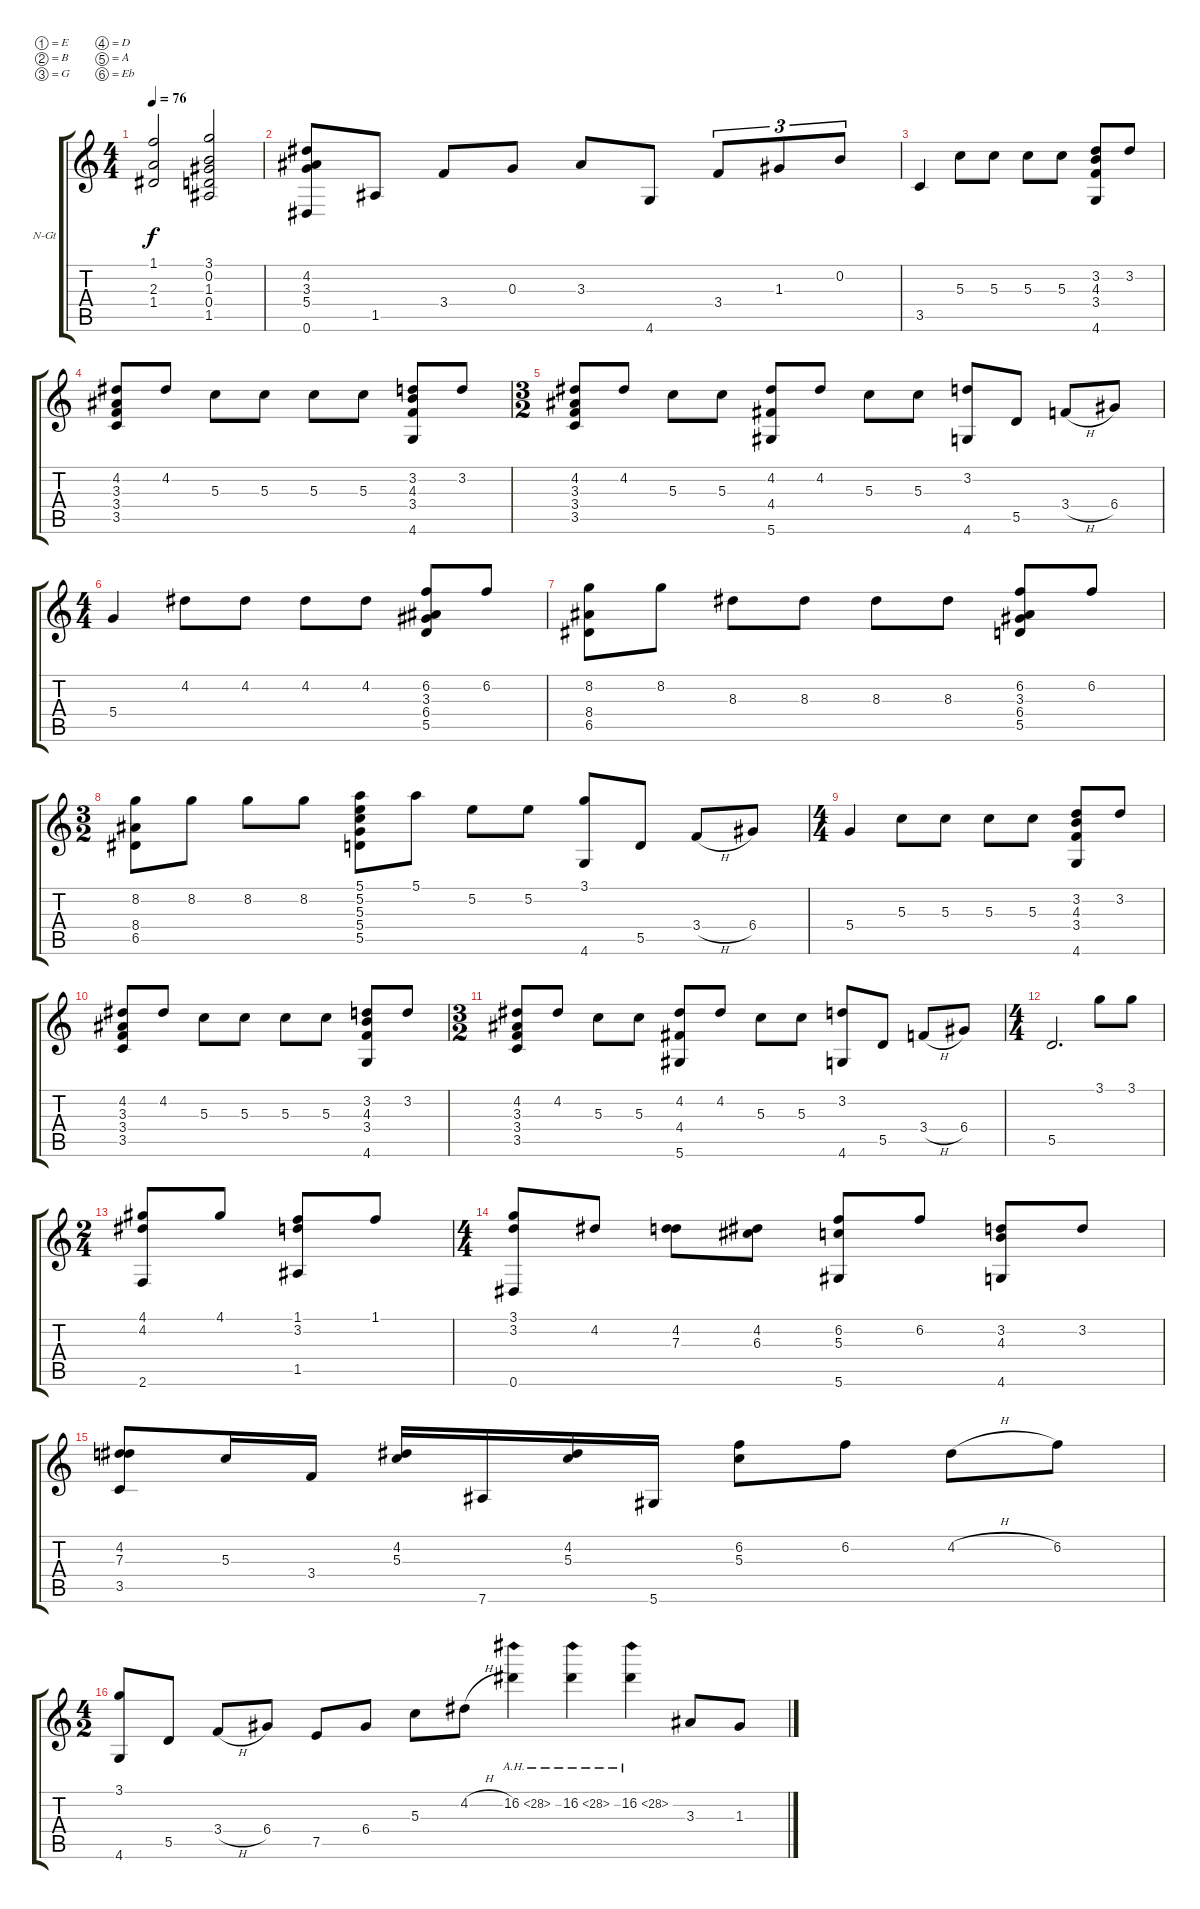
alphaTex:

\bracketExtendMode groupsimilarinstruments
\firstSystemTrackNameOrientation horizontal
\otherSystemsTrackNameOrientation horizontal
\track ("" "N-Gt") {instrument acousticguitarnylon}
\staff {score tabs}
\tuning (E4 B3 G3 D3 A2 Eb2)
\ts (4 4)
\tempo 76
\clef g2
\ks c
(1.1 2.3 1.4).2{dy f} (3.1 0.2 1.3 0.4 1.5).2 |
(4.2 3.3 5.4 0.6).8 1.5.8 3.4.8 0.3.8 3.3.8 4.6.8 3.4.8{tu (3 2)} 1.3.8{tu (3 2)} 0.2.8{tu (3 2)} |
3.5.4 5.3.8 5.3.8 5.3.8 5.3.8 (3.2 4.3 3.4 4.6).8 3.2.8 |
(4.2 3.3 3.4 3.5).8 4.2.8 5.3.8 5.3.8 5.3.8 5.3.8 (3.2 4.3 3.4 4.6).8 3.2.8 |
\ts (3 2)
(4.2 3.3 3.4 3.5).8 4.2.8 5.3.8 5.3.8 (4.2 4.4 5.6).8 4.2.8 5.3.8 5.3.8 (3.2 4.6).8 5.5.8 3.4{h}.8 6.4.8 |
\ts (4 4)
5.4.4 4.2.8 4.2.8 4.2.8 4.2.8 (6.2 3.3 6.4 5.5).8 6.2.8 |
(8.2 8.4 6.5).8 8.2.8 8.3.8 8.3.8 8.3.8 8.3.8 (6.2 3.3 6.4 5.5).8 6.2.8 |
\ts (3 2)
(8.2 8.4 6.5).8 8.2.8 8.2.8 8.2.8 (5.1 5.2 5.3 5.4 5.5).8 5.1.8 5.2.8 5.2.8 (3.1 4.6).8 5.5.8 3.4{h}.8 6.4.8 |
\ts (4 4)
5.4.4 5.3.8 5.3.8 5.3.8 5.3.8 (3.2 4.3 3.4 4.6).8 3.2.8 |
(4.2 3.3 3.4 3.5).8 4.2.8 5.3.8 5.3.8 5.3.8 5.3.8 (3.2 4.3 3.4 4.6).8 3.2.8 |
\ts (3 2)
(4.2 3.3 3.4 3.5).8 4.2.8 5.3.8 5.3.8 (4.2 4.4 5.6).8 4.2.8 5.3.8 5.3.8 (3.2 4.6).8 5.5.8 3.4{h}.8 6.4.8 |
\ts (4 4)
5.5.2{d} 3.1.8 3.1.8 |
\ts (2 4)
(4.1 4.2 2.6).8 4.1.8 (1.1 3.2 1.5).8 1.1.8 |
\ts (4 4)
(3.1 3.2 0.6).8 4.2.8 (4.2 7.3).8 (4.2 6.3).8 (6.2 5.3 5.6).8 6.2.8 (3.2 4.3 4.6).8 3.2.8 |
(4.2 7.3 3.5).8 5.3.16 3.4.16 (4.2 5.3).16 7.6.16 (4.2 5.3).16 5.6.16 (6.2 5.3).8 6.2.8 4.2{h}.8 6.2.8 |
\ts (4 2)
(3.1 4.6).8 5.5.8 3.4{h}.8 6.4.8 7.5.8 6.4.8 5.3.8 4.2{h}.8 16.2{ah 12}.4 16.2{ah 12}.4 16.2{ah 12}.4 3.3.8 1.3.8
